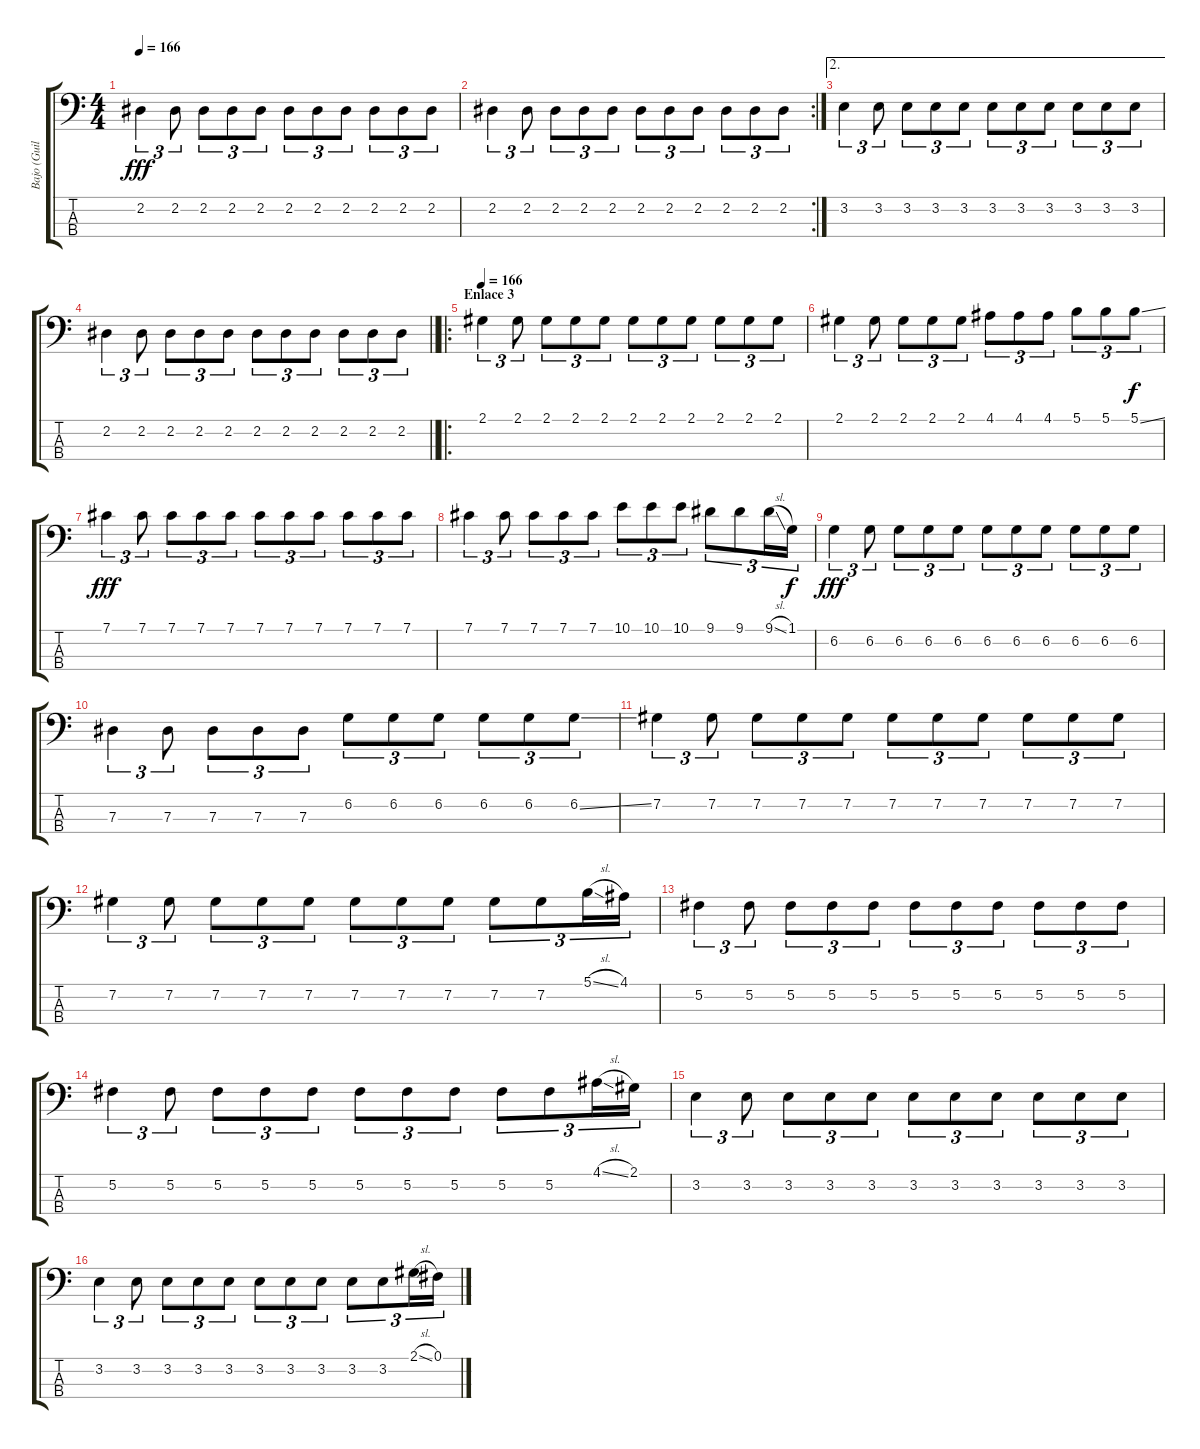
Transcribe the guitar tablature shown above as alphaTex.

\track ("Bajo (Guillermo Sánchez)" "Bajo (Guil") {instrument electricbassfinger}
\staff {score tabs}
\tuning (Gb2 Db2 Ab1 Eb1) {hide}
\ts (4 4)
\tempo 166
\clef f4
\ks c
2.2.4{tu (3 2) dy fff} 2.2.8{tu (3 2)} 2.2.8{tu (3 2)} 2.2.8{tu (3 2)} 2.2.8{tu (3 2)} 2.2.8{tu (3 2)} 2.2.8{tu (3 2)} 2.2.8{tu (3 2)} 2.2.8{tu (3 2)} 2.2.8{tu (3 2)} 2.2.8{tu (3 2)} |
\rc 2
2.2.4{tu (3 2)} 2.2.8{tu (3 2)} 2.2.8{tu (3 2)} 2.2.8{tu (3 2)} 2.2.8{tu (3 2)} 2.2.8{tu (3 2)} 2.2.8{tu (3 2)} 2.2.8{tu (3 2)} 2.2.8{tu (3 2)} 2.2.8{tu (3 2)} 2.2.8{tu (3 2)} |
\ae 2
3.2.4{tu (3 2)} 3.2.8{tu (3 2)} 3.2.8{tu (3 2)} 3.2.8{tu (3 2)} 3.2.8{tu (3 2)} 3.2.8{tu (3 2)} 3.2.8{tu (3 2)} 3.2.8{tu (3 2)} 3.2.8{tu (3 2)} 3.2.8{tu (3 2)} 3.2.8{tu (3 2)} |
\barLineRight lightlight
2.2.4{tu (3 2)} 2.2.8{tu (3 2)} 2.2.8{tu (3 2)} 2.2.8{tu (3 2)} 2.2.8{tu (3 2)} 2.2.8{tu (3 2)} 2.2.8{tu (3 2)} 2.2.8{tu (3 2)} 2.2.8{tu (3 2)} 2.2.8{tu (3 2)} 2.2.8{tu (3 2)} |
\ro
\section ("" "Enlace 3")
\tempo 166
2.1.4{tu (3 2)} 2.1.8{tu (3 2)} 2.1.8{tu (3 2)} 2.1.8{tu (3 2)} 2.1.8{tu (3 2)} 2.1.8{tu (3 2)} 2.1.8{tu (3 2)} 2.1.8{tu (3 2)} 2.1.8{tu (3 2)} 2.1.8{tu (3 2)} 2.1.8{tu (3 2)} |
2.1.4{tu (3 2)} 2.1.8{tu (3 2)} 2.1.8{tu (3 2)} 2.1.8{tu (3 2)} 2.1.8{tu (3 2)} 4.1.8{tu (3 2)} 4.1.8{tu (3 2)} 4.1.8{tu (3 2)} 5.1.8{tu (3 2)} 5.1.8{tu (3 2)} 5.1{ss}.8{tu (3 2) dy f} |
7.1.4{tu (3 2) dy fff} 7.1.8{tu (3 2)} 7.1.8{tu (3 2)} 7.1.8{tu (3 2)} 7.1.8{tu (3 2)} 7.1.8{tu (3 2)} 7.1.8{tu (3 2)} 7.1.8{tu (3 2)} 7.1.8{tu (3 2)} 7.1.8{tu (3 2)} 7.1.8{tu (3 2)} |
7.1.4{tu (3 2)} 7.1.8{tu (3 2)} 7.1.8{tu (3 2)} 7.1.8{tu (3 2)} 7.1.8{tu (3 2)} 10.1.8{tu (3 2)} 10.1.8{tu (3 2)} 10.1.8{tu (3 2)} 9.1.8{tu (3 2)} 9.1.8{tu (3 2)} 9.1{sl}.16{tu (3 2)} 1.1.16{tu (3 2) dy f} |
6.2.4{tu (3 2) dy fff} 6.2.8{tu (3 2)} 6.2.8{tu (3 2)} 6.2.8{tu (3 2)} 6.2.8{tu (3 2)} 6.2.8{tu (3 2)} 6.2.8{tu (3 2)} 6.2.8{tu (3 2)} 6.2.8{tu (3 2)} 6.2.8{tu (3 2)} 6.2.8{tu (3 2)} |
7.3.4{tu (3 2)} 7.3.8{tu (3 2)} 7.3.8{tu (3 2)} 7.3.8{tu (3 2)} 7.3.8{tu (3 2)} 6.2.8{tu (3 2)} 6.2.8{tu (3 2)} 6.2.8{tu (3 2)} 6.2.8{tu (3 2)} 6.2.8{tu (3 2)} 6.2{ss}.8{tu (3 2)} |
7.2.4{tu (3 2)} 7.2.8{tu (3 2)} 7.2.8{tu (3 2)} 7.2.8{tu (3 2)} 7.2.8{tu (3 2)} 7.2.8{tu (3 2)} 7.2.8{tu (3 2)} 7.2.8{tu (3 2)} 7.2.8{tu (3 2)} 7.2.8{tu (3 2)} 7.2.8{tu (3 2)} |
7.2.4{tu (3 2)} 7.2.8{tu (3 2)} 7.2.8{tu (3 2)} 7.2.8{tu (3 2)} 7.2.8{tu (3 2)} 7.2.8{tu (3 2)} 7.2.8{tu (3 2)} 7.2.8{tu (3 2)} 7.2.8{tu (3 2)} 7.2.8{tu (3 2)} 5.1{sl}.16{tu (3 2)} 4.1.16{tu (3 2)} |
5.2.4{tu (3 2)} 5.2.8{tu (3 2)} 5.2.8{tu (3 2)} 5.2.8{tu (3 2)} 5.2.8{tu (3 2)} 5.2.8{tu (3 2)} 5.2.8{tu (3 2)} 5.2.8{tu (3 2)} 5.2.8{tu (3 2)} 5.2.8{tu (3 2)} 5.2.8{tu (3 2)} |
5.2.4{tu (3 2)} 5.2.8{tu (3 2)} 5.2.8{tu (3 2)} 5.2.8{tu (3 2)} 5.2.8{tu (3 2)} 5.2.8{tu (3 2)} 5.2.8{tu (3 2)} 5.2.8{tu (3 2)} 5.2.8{tu (3 2)} 5.2.8{tu (3 2)} 4.1{sl}.16{tu (3 2)} 2.1.16{tu (3 2)} |
3.2.4{tu (3 2)} 3.2.8{tu (3 2)} 3.2.8{tu (3 2)} 3.2.8{tu (3 2)} 3.2.8{tu (3 2)} 3.2.8{tu (3 2)} 3.2.8{tu (3 2)} 3.2.8{tu (3 2)} 3.2.8{tu (3 2)} 3.2.8{tu (3 2)} 3.2.8{tu (3 2)} |
3.2.4{tu (3 2)} 3.2.8{tu (3 2)} 3.2.8{tu (3 2)} 3.2.8{tu (3 2)} 3.2.8{tu (3 2)} 3.2.8{tu (3 2)} 3.2.8{tu (3 2)} 3.2.8{tu (3 2)} 3.2.8{tu (3 2)} 3.2.8{tu (3 2)} 2.1{sl}.16{tu (3 2)} 0.1.16{tu (3 2)}
